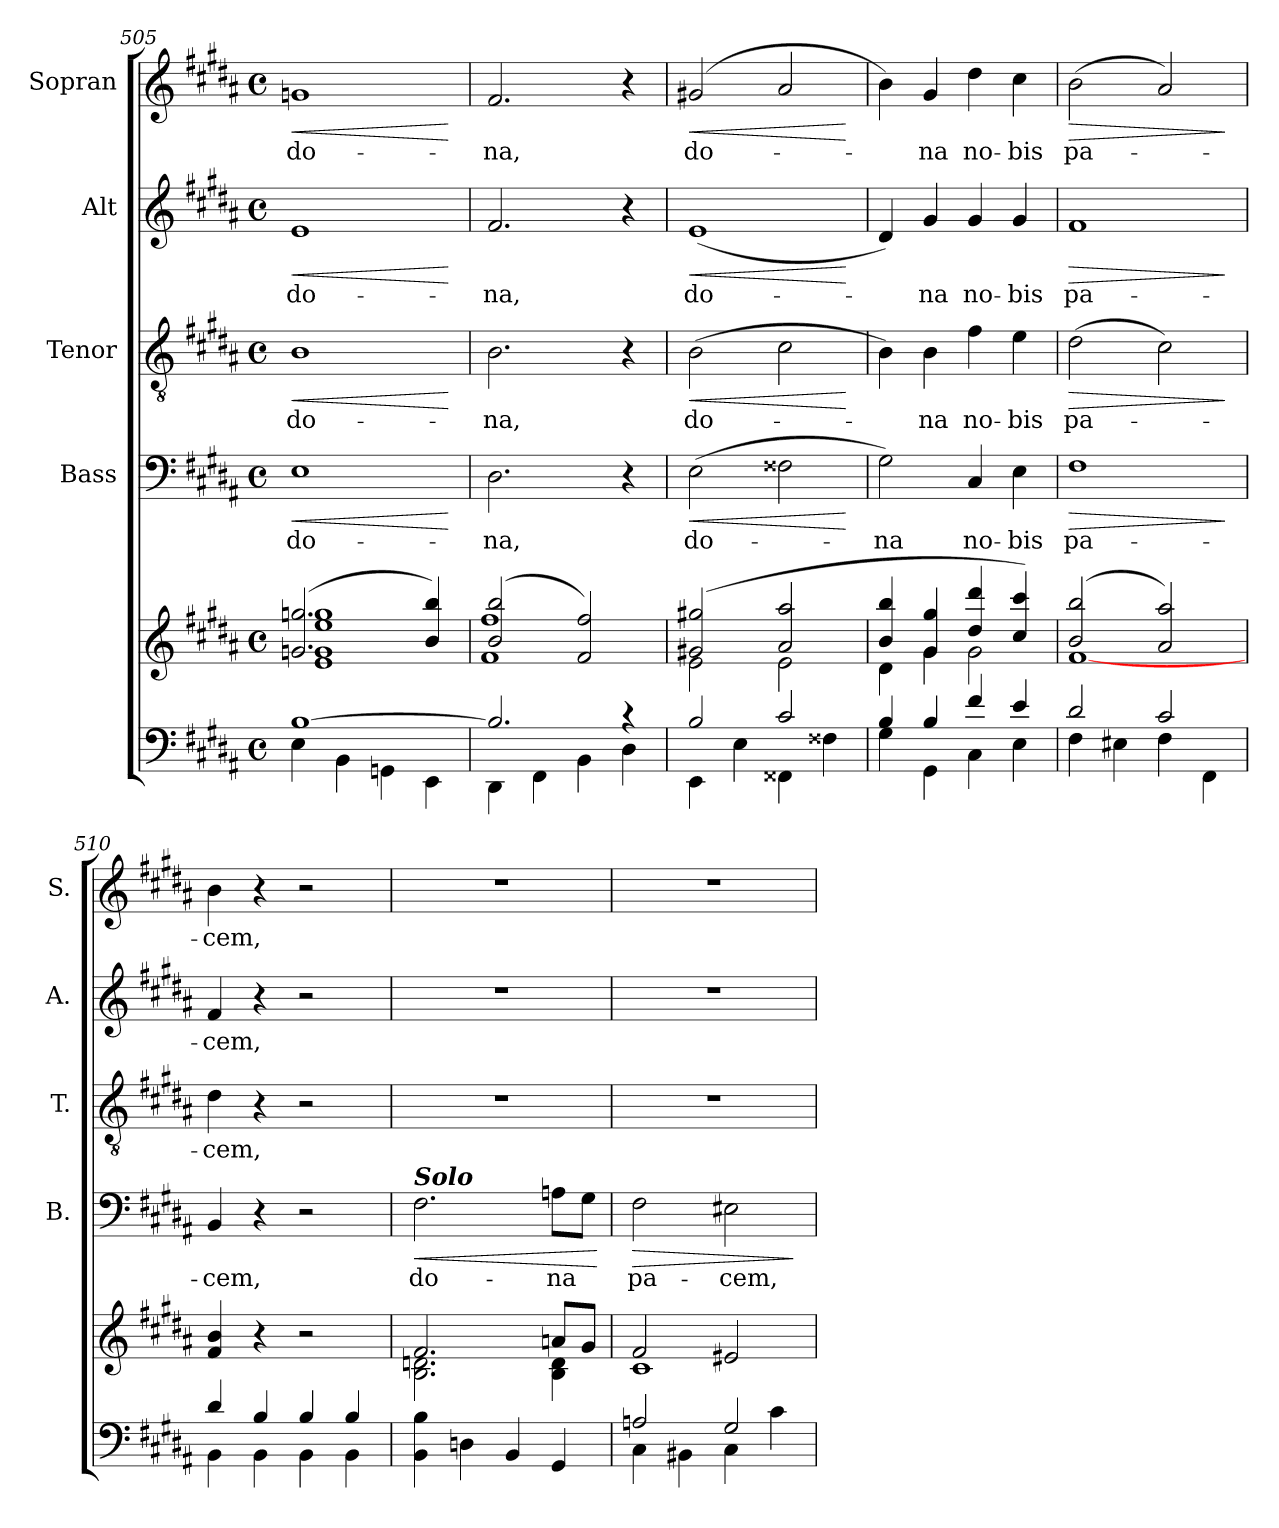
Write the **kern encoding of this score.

**kern	**kern	**kern	**text	**dynam	**kern	**text	**dynam	**kern	**text	**dynam	**kern	**text	**dynam
*part5	*part5	*part4	*part4	*part4	*part3	*part3	*part3	*part2	*part2	*part2	*part1	*part1	*part1
*staff6	*staff5	*staff4	*staff4	*staff4	*staff3	*staff3	*staff3	*staff2	*staff2	*staff2	*staff1	*staff1	*staff1
*	*	*I"Bass	*	*	*I"Tenor	*	*	*I"Alt	*	*	*I"Sopran	*	*
*	*	*I'B.	*	*	*I'T.	*	*	*I'A.	*	*	*I'S.	*	*
!!LO:LB:g=z
*clefF4	*clefG2	*clefF4	*	*	*clefGv2	*	*	*clefG2	*	*	*clefG2	*	*
*k[f#c#g#d#a#]	*k[f#c#g#d#a#]	*k[f#c#g#d#a#]	*	*	*k[f#c#g#d#a#]	*	*	*k[f#c#g#d#a#]	*	*	*k[f#c#g#d#a#]	*	*
*B:	*B:	*B:	*	*	*B:	*	*	*B:	*	*	*B:	*	*
*M4/4	*M4/4	*M4/4	*	*	*M4/4	*	*	*M4/4	*	*	*M4/4	*	*
*met(c)	*met(c)	*met(c)	*	*	*met(c)	*	*	*met(c)	*	*	*met(c)	*	*
=505	=505	=505	=505	=505	=505	=505	=505	=505	=505	=505	=505	=505	=505
*^	*^	*	*	*	*	*	*	*	*	*	*	*	*
!	!	!	!	!	!LO:LY:b	!LO:HP:b	!	!	!	!	!	!	!	!	!
!	!	!	!	!	!	!LO:HP:n=1:b	!	!LO:LY:b	!LO:HP:b	!	!	!	!	!	!
!	!	!	!	!	!	!	!	!	!LO:HP:n=1:b	!	!LO:LY:b	!LO:HP:b	!	!	!
!	!	!	!	!	!	!	!	!	!	!	!	!LO:HP:n=1:b	!	!LO:LY:b	!LO:HP:b
!	!	!	!	!	!	!	!	!	!	!	!	!	!	!	!LO:HP:n=1:b
[>1B	4E\	(2.gn/ 2.ggn/	1e 1g 1ee 1gg	1E	do-	< >	1B	do-	< >	1e	do-	< >	1gn	do-	< >
.	4BB\	.	.	.	.	.	.	.	.	.	.	.	.	.	.
.	4GGn\	.	.	.	.	.	.	.	.	.	.	.	.	.	.
.	4EE\	4b/ 4bb/)	.	.	.	.	.	.	.	.	.	.	.	.	.
*v	*v	*	*	*	*	*	*	*	*	*	*	*	*	*	*
*	*v	*v	*	*	*	*	*	*	*	*	*	*	*	*
.	.	.	.	[	.	.	[	.	.	[	.	.	[
=506	=506	=506	=506	=506	=506	=506	=506	=506	=506	=506	=506	=506	=506
*^	*^	*	*	*	*	*	*	*	*	*	*	*	*
!	!	!	!	!	!LO:LY:b	!	!	!LO:LY:b	!	!	!LO:LY:b	!	!	!LO:LY:b	!
2.B/]	4DD#\	(2b/ 2bb/	1f# 1ff#	2.D#\	-na,	.	2.B\	-na,	.	2.f#/	-na,	.	2.f#/	-na,	.
.	4FF#\	.	.	.	.	.	.	.	.	.	.	.	.	.	.
.	4BB\	2f#/ 2ff#/)	.	.	.	.	.	.	.	.	.	.	.	.	.
4rc	4D#\	.	.	4r	.	]	4r	.	]	4r	.	]	4r	.	]
=507	=507	=507	=507	=507	=507	=507	=507	=507	=507	=507	=507	=507	=507	=507	=507
!	!	!	!	!	!LO:LY:b	!LO:HP:b	!	!LO:LY:b	!LO:HP:b	!	!LO:LY:b	!LO:HP:b	!	!LO:LY:b	!LO:HP:b
2B/	4EE\	(2g#X/ 2gg#X/	2e\	(>2E\	do-	<	(>2B\	do-	<	(<1e	do-	<	(2g#X/	do-	<
.	4E\	.	.	.	.	.	.	.	.	.	.	.	.	.	.
2c#/	4FF##X\	2a#/ 2aa#/	2e\	2F##X\	.	.	2c#\	.	.	.	.	.	2a#/	.	.
.	4F##X\	.	.	.	.	.	.	.	.	.	.	.	.	.	.
*v	*v	*	*	*	*	*	*	*	*	*	*	*	*	*	*
*	*v	*v	*	*	*	*	*	*	*	*	*	*	*	*
.	.	.	.	[	.	.	[	.	.	[	.	.	[
=508	=508	=508	=508	=508	=508	=508	=508	=508	=508	=508	=508	=508	=508
*^	*^	*	*	*	*	*	*	*	*	*	*	*	*
!	!	!	!	!	!LO:LY:b	!	!	!	!	!	!	!	!	!	!
4B/	4G#\	4b/ 4bb/	4d#\	2G#\)	-na	.	4B\)	.	.	4d#/)	.	.	4b\)	.	.
!	!	!	!	!	!	!	!	!LO:LY:b	!	!	!LO:LY:b	!	!	!LO:LY:b	!
4B/	4GG#\	4g#/ 4gg#/	4g#\	.	.	.	4B\	-na	.	4g#/	-na	.	4g#/	-na	.
!	!	!	!	!	!LO:LY:b	!	!	!LO:LY:b	!	!	!LO:LY:b	!	!	!LO:LY:b	!
4f#/	4C#\	4dd#/ 4ddd#/	2g#\	4C#/	no-	.	4f#\	no-	.	4g#/	no-	.	4dd#\	no-	.
!	!	!	!	!	!LO:LY:b	!	!	!LO:LY:b	!	!	!LO:LY:b	!	!	!LO:LY:b	!
4e/	4E\	4cc#/ 4ccc#/)	.	4E\	-bis	.	4e\	-bis	.	4g#/	-bis	.	4cc#\	-bis	.
=509	=509	=509	=509	=509	=509	=509	=509	=509	=509	=509	=509	=509	=509	=509	=509
!	!	!	!	!	!LO:LY:b	!LO:HP:b	!	!LO:LY:b	!LO:HP:b	!	!LO:LY:b	!LO:HP:b	!	!LO:LY:b	!LO:HP:b
2d#/	4F#\	(2b/ 2bb/	[<1f#	1F#	pa-	>	(>2d#\	pa-	>	1f#	pa-	>	(>2b\	pa-	>
.	4E#X\	.	.	.	.	.	.	.	.	.	.	.	.	.	.
2c#/	4F#\	2a#/ 2aa#/)	.	.	.	.	2c#\)	.	.	.	.	.	2a#/)	.	.
.	4FF#\	.	.	.	.	.	.	.	.	.	.	.	.	.	.
*v	*v	*	*	*	*	*	*	*	*	*	*	*	*	*	*
*	*v	*v	*	*	*	*	*	*	*	*	*	*	*	*
.	.	.	.	]	.	.	]	.	.	]	.	.	]
=510	=510	=510	=510	=510	=510	=510	=510	=510	=510	=510	=510	=510	=510
*^	*	*	*	*	*	*	*	*	*	*	*	*	*
!	!	!	!	!LO:LY:b	!	!	!LO:LY:b	!	!	!LO:LY:b	!	!	!LO:LY:b	!
4d#/	4BB\	4f#/ 4b/	4BB/	-cem,	.	4d#\	-cem,	.	4f#/	-cem,	.	4b\	-cem,	.
4B/	4BB\	4r	4r	.	.	4r	.	.	4r	.	.	4r	.	.
4B/	4BB\	2r	2r	.	.	2r	.	.	2r	.	.	2r	.	.
4B/	4BB\	.	.	.	.	.	.	.	.	.	.	.	.	.
!!LO:PB:g=z
=511	=511	=511	=511	=511	=511	=511	=511	=511	=511	=511	=511	=511	=511	=511
*	*	*^	*	*	*	*	*	*	*	*	*	*	*	*
!	!	!	!	!LO:TX:a:Bi:t=Solo	!	!	!	!	!	!	!	!	!	!	!
!	!	!	!	!	!LO:LY:b	!LO:HP:b	!	!	!	!	!	!	!	!	!
*v	*v	*	*	*	*	*	*	*	*	*	*	*	*	*	*
4BB\ 4B\	2.f#/	2.B\ 2.dn\	2.F#\	do-	<	1r	.	.	1r	.	.	1r	.	.
4Dn\	.	.	.	.	.	.	.	.	.	.	.	.	.	.
4BB/	.	.	.	.	.	.	.	.	.	.	.	.	.	.
!	!	!	!	!LO:LY:b	!	!	!	!	!	!	!	!	!	!
4GG#/	8an/L	4B\ 4d\	8An\L	-na	.	.	.	.	.	.	.	.	.	.
.	8g#/J	.	8G#\J	.	.	.	.	.	.	.	.	.	.	.
*	*v	*v	*	*	*	*	*	*	*	*	*	*	*	*
.	.	.	.	[	.	.	.	.	.	.	.	.	.
=512	=512	=512	=512	=512	=512	=512	=512	=512	=512	=512	=512	=512	=512
*^	*^	*	*	*	*	*	*	*	*	*	*	*	*
!	!	!	!	!	!LO:LY:b	!LO:HP:b	!	!	!	!	!	!	!	!	!
2An/	4C#\	2f#/	1c#	2F#\	pa-	>	1r	.	.	1r	.	.	1r	.	.
.	4BB#X\	.	.	.	.	.	.	.	.	.	.	.	.	.	.
!	!	!	!	!	!LO:LY:b	!	!	!	!	!	!	!	!	!	!
2G#/	4C#\	2e#X/	.	2E#X\	-cem,	.	.	.	.	.	.	.	.	.	.
.	4c#\	.	.	.	.	.	.	.	.	.	.	.	.	.	.
*v	*v	*	*	*	*	*	*	*	*	*	*	*	*	*	*
*	*v	*v	*	*	*	*	*	*	*	*	*	*	*	*
.	.	.	.	]	.	.	.	.	.	.	.	.	.
=	=	=	=	=	=	=	=	=	=	=	=	=	=
*-	*-	*-	*-	*-	*-	*-	*-	*-	*-	*-	*-	*-	*-
